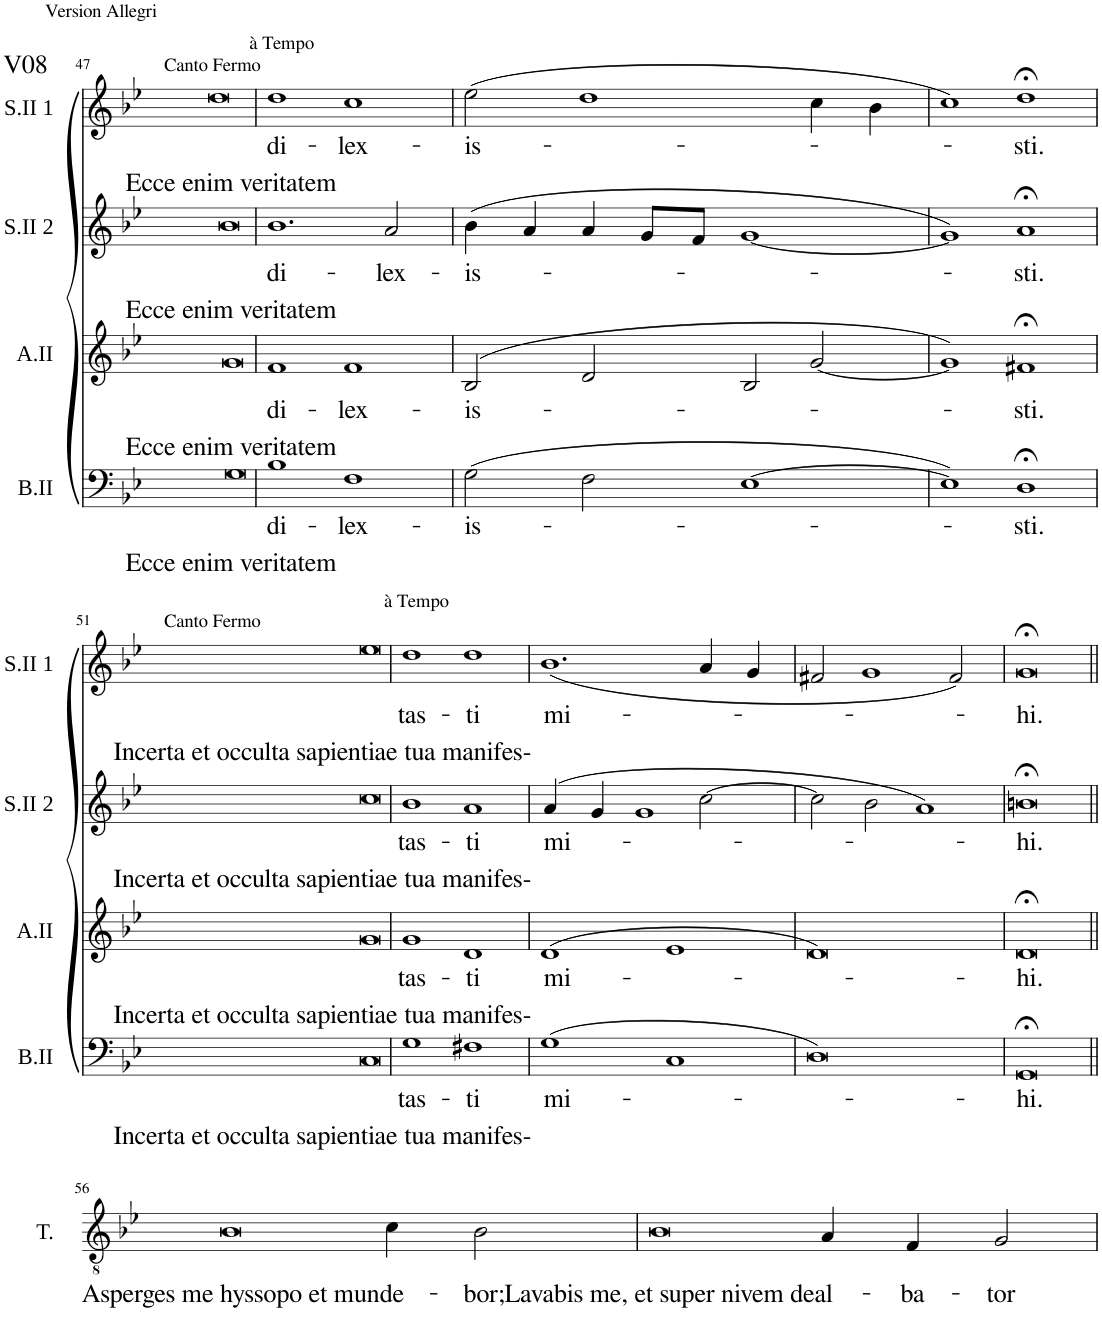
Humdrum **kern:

**kern	**text	**kern	**text	**kern	**text	**kern	**text	**kern	**text
*part5	*part5	*part4	*part4	*part3	*part3	*part2	*part2	*part1	*part1
*staff5	*staff5	*staff4	*staff4	*staff3	*staff3	*staff2	*staff2	*staff1	*staff1
*I"Bass II	*	*I"Alto II	*	*I"Soprano II 2	*	*I"Soprano II 1	*	*I"Tenor	*
*I'B.II	*	*I'A.II	*	*I'S.II 2	*	*I'S.II 1	*	*I'T.	*
!!LO:PB:g=z
*clefF4	*	*clefG2	*	*clefG2	*	*clefG2	*	*clefGv2	*
*k[b-e-]	*	*k[b-e-]	*	*k[b-e-]	*	*k[b-e-]	*	*k[b-e-]	*
*M4/2	*	*M4/2	*	*M4/2	*	*M4/2	*	*M4/2	*
=47	=47	=47	=47	=47	=47	=47	=47	=47	=47
!	!	!	!	!	!	!LO:TX:a:t=V08	!	!	!
!	!	!	!	!	!	!LO:TX:b:t=Ecce enim veritatem	!	!	!
!	!	!	!	!LO:TX:b:t=Ecce enim veritatem	!	!	!	!	!
!	!	!LO:TX:b:t=Ecce enim veritatem	!	!	!	!	!	!	!
!LO:TX:b:t=Ecce enim veritatem	!	!	!	!	!	!	!	!	!
0G	.	0g	.	0b-	.	0dd	.	0r	.
=48	=48	=48	=48	=48	=48	=48	=48	=48	=48
!	!LO:LY:b	!	!LO:LY:b	!	!LO:LY:b	!	!LO:LY:b	!	!
1B-	di-	1f	di-	1.b-	di-	1dd	di-	0r	.
!	!LO:LY:b	!	!LO:LY:b	!	!	!	!LO:LY:b	!	!
1F	-lex-	1f	-lex-	.	.	1cc	-lex-	.	.
!	!	!	!	!	!LO:LY:b	!	!	!	!
.	.	.	.	2a/	-lex-	.	.	.	.
=49	=49	=49	=49	=49	=49	=49	=49	=49	=49
!	!LO:LY:b	!	!LO:LY:b	!	!LO:LY:b	!	!LO:LY:b	!	!
(2G\	-is-	(>2B-/	-is-	(4b-\	-is-	(2ee-\	-is-	0r	.
.	.	.	.	4a/	.	.	.	.	.
2F\	.	2d/	.	4a/	.	1dd	.	.	.
.	.	.	.	8g/L	.	.	.	.	.
.	.	.	.	8f/J	.	.	.	.	.
[1E-	.	2B-/	.	[1g	.	.	.	.	.
.	.	[2g/	.	.	.	4cc\	.	.	.
.	.	.	.	.	.	4b-\	.	.	.
=50	=50	=50	=50	=50	=50	=50	=50	=50	=50
1E-])	.	1g])	.	1g])	.	1cc)	.	0r	.
!	!LO:LY:b	!	!LO:LY:b	!	!LO:LY:b	!	!LO:LY:b	!	!
1D;<	-sti.	1f#X;<	-sti.	1a;<	-sti.	1dd;<	-sti.	.	.
!!LO:LB:g=z
=51	=51	=51	=51	=51	=51	=51	=51	=51	=51
!	!	!	!	!	!	!LO:TX:b:t=Incerta et occulta sapientiae tua manifes-	!	!	!
!	!	!	!	!LO:TX:b:t=Incerta et occulta sapientiae tua manifes-	!	!	!	!	!
!	!	!LO:TX:b:t=Incerta et occulta sapientiae tua manifes-	!	!	!	!	!	!	!
!LO:TX:b:t=Incerta et occulta sapientiae tua manifes-	!	!	!	!	!	!	!	!	!
0C	.	0g	.	0cc	.	0ee-	.	0r	.
=52	=52	=52	=52	=52	=52	=52	=52	=52	=52
!	!LO:LY:b	!	!LO:LY:b	!	!LO:LY:b	!	!LO:LY:b	!	!
1G	tas-	1g	tas-	1b-	tas-	1dd	tas-	0r	.
!	!LO:LY:b	!	!LO:LY:b	!	!LO:LY:b	!	!LO:LY:b	!	!
1F#X	-ti	1d	-ti	1a	-ti	1dd	-ti	.	.
=53	=53	=53	=53	=53	=53	=53	=53	=53	=53
!	!LO:LY:b	!	!LO:LY:b	!	!LO:LY:b	!	!LO:LY:b	!	!
(1G	mi-	(>1d	mi-	(4a/	mi-	(<1.b-	mi-	0r	.
.	.	.	.	4g/	.	.	.	.	.
.	.	.	.	1g	.	.	.	.	.
1C	.	1e-	.	.	.	.	.	.	.
.	.	.	.	[2cc\	.	4a/	.	.	.
.	.	.	.	.	.	4g/	.	.	.
=54	=54	=54	=54	=54	=54	=54	=54	=54	=54
0D)	.	0d)	.	2cc\]	.	2f#X/	.	0r	.
.	.	.	.	2b-\	.	1g	.	.	.
.	.	.	.	1a)	.	.	.	.	.
.	.	.	.	.	.	2f#/)	.	.	.
=55	=55	=55	=55	=55	=55	=55	=55	=55	=55
!	!LO:LY:b	!	!LO:LY:b	!	!LO:LY:b	!	!LO:LY:b	!	!
0GG;<	-hi.	0d;<	-hi.	0bn;<	-hi.	0g;<	-hi.	0r	.
!!LO:LB:g=z
=56||	=56||	=56||	=56||	=56||	=56||	=56||	=56||	=56||	=56||
!	!	!	!	!	!	!	!	!	!LO:LY:b
0r	.	0r	.	0r	.	0r	.	0B-	Asperges me hyssopo et mun-
!	!	!	!	!	!	!	!	!	!LO:LY:b
2.ryy	.	2.ryy	.	2.ryy	.	2.ryy	.	4c\	-de-
!	!	!	!	!	!	!	!	!	!LO:LY:b
.	.	.	.	.	.	.	.	2B-\	-bor;
=57	=57	=57	=57	=57	=57	=57	=57	=57	=57
!	!	!	!	!	!	!	!	!	!LO:LY:b
0r	.	0r	.	0r	.	0r	.	0B-	Lavabis me, et super nivem de
!	!	!	!	!	!	!	!	!	!LO:LY:b
1ryy	.	1ryy	.	1ryy	.	1ryy	.	4A/	al-
!	!	!	!	!	!	!	!	!	!LO:LY:b
.	.	.	.	.	.	.	.	4F/	-ba-
!	!	!	!	!	!	!	!	!	!LO:LY:b
.	.	.	.	.	.	.	.	2G/	-tor
=	=	=	=	=	=	=	=	=	=
*-	*-	*-	*-	*-	*-	*-	*-	*-	*-
